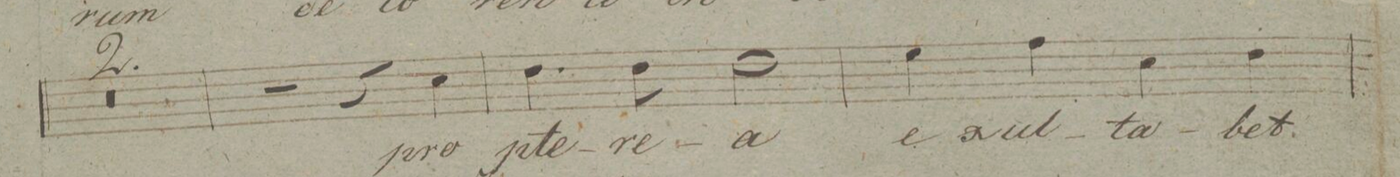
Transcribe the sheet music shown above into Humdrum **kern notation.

**kern	**text	**dynam
*I"Tenore.	*	*
*clefC4	*	*
*k[]	*	*
*met(c|)	*	*
*M2/2	*	*
0r	.	.
=65	=65	=65
=66	=66	=66
2r	.	.
4r	.	.
4B\	pro-	.
=67	=67	=67
4.c\	-pte-	.
8c\	-re-	.
2c\	-a	.
=68	=68	=68
4d\	e-	.
4e\	-xul-	.
4B\	-ta-	.
4c\	-bet	.
=69	=69	=69
*-	*-	*-
